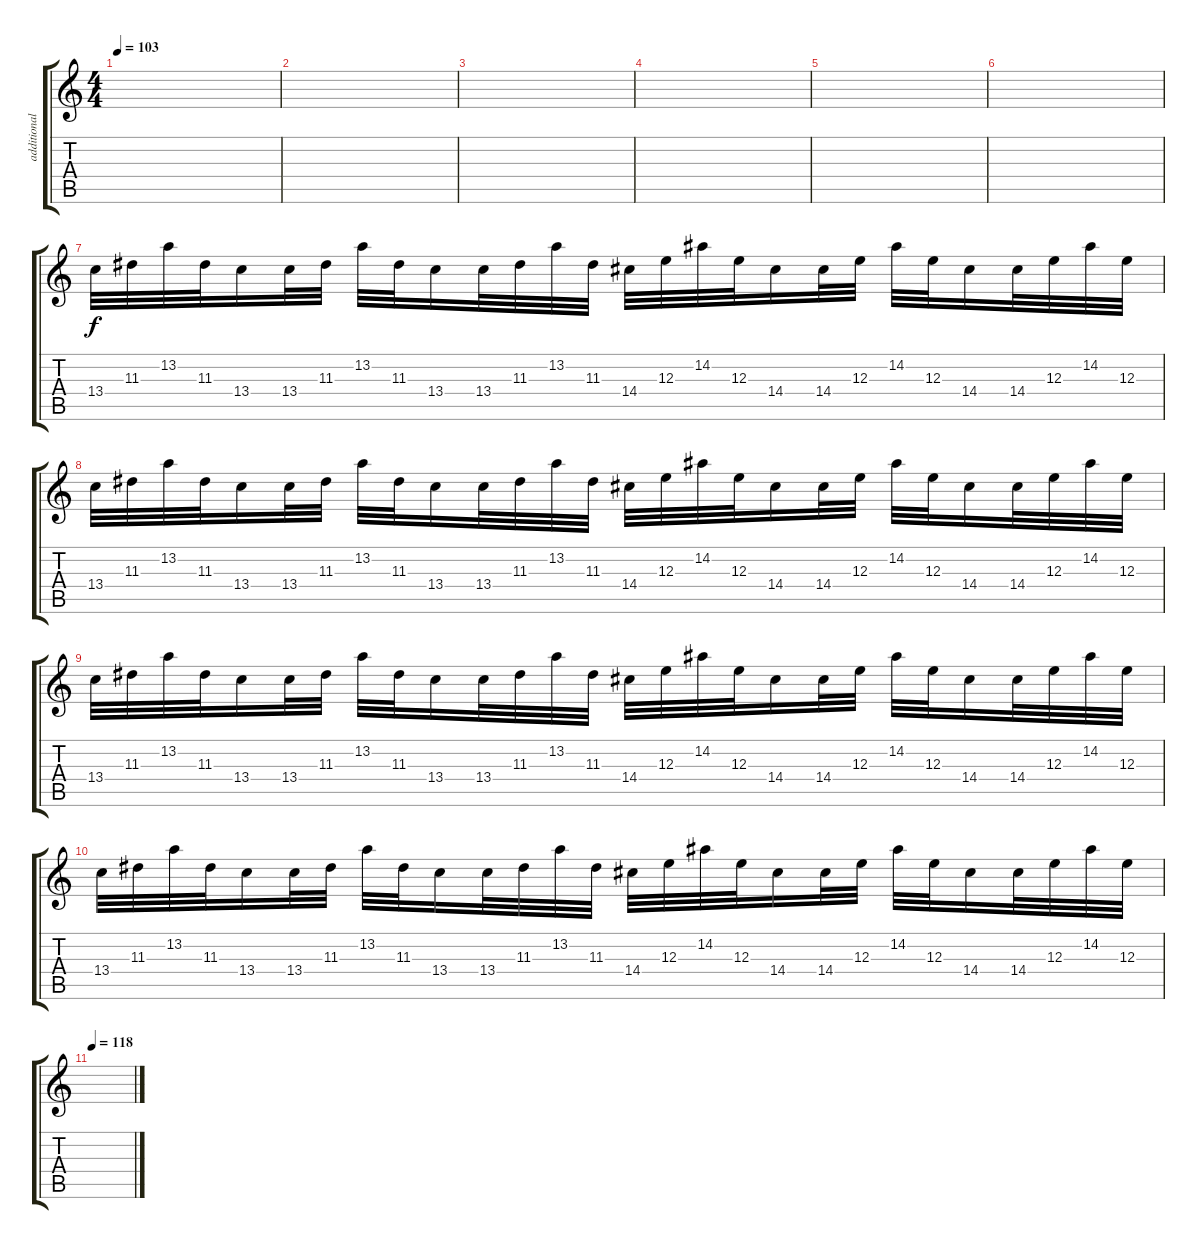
\track ("additional guitar" "additional") {instrument distortionguitar}
\staff {score tabs}
\tuning (Db4 Ab3 E3 B2 Gb2 Db2) {hide}
\ts (4 4)
\tempo 103
\clef g2
\ks c
|
|
|
|
|
|
13.4.32 11.3.32 13.2.32 11.3.32 13.4.16 13.4.32 11.3.32 13.2.32 11.3.32 13.4.16 13.4.32 11.3.32 13.2.32 11.3.32 14.4.32 12.3.32 14.2.32 12.3.32 14.4.16 14.4.32 12.3.32 14.2.32 12.3.32 14.4.16 14.4.32 12.3.32 14.2.32 12.3.32 |
13.4.32 11.3.32 13.2.32 11.3.32 13.4.16 13.4.32 11.3.32 13.2.32 11.3.32 13.4.16 13.4.32 11.3.32 13.2.32 11.3.32 14.4.32 12.3.32 14.2.32 12.3.32 14.4.16 14.4.32 12.3.32 14.2.32 12.3.32 14.4.16 14.4.32 12.3.32 14.2.32 12.3.32 |
13.4.32 11.3.32 13.2.32 11.3.32 13.4.16 13.4.32 11.3.32 13.2.32 11.3.32 13.4.16 13.4.32 11.3.32 13.2.32 11.3.32 14.4.32 12.3.32 14.2.32 12.3.32 14.4.16 14.4.32 12.3.32 14.2.32 12.3.32 14.4.16 14.4.32 12.3.32 14.2.32 12.3.32 |
13.4.32 11.3.32 13.2.32 11.3.32 13.4.16 13.4.32 11.3.32 13.2.32 11.3.32 13.4.16 13.4.32 11.3.32 13.2.32 11.3.32 14.4.32 12.3.32 14.2.32 12.3.32 14.4.16 14.4.32 12.3.32 14.2.32 12.3.32 14.4.16 14.4.32 12.3.32 14.2.32 12.3.32 |
\tempo 118
